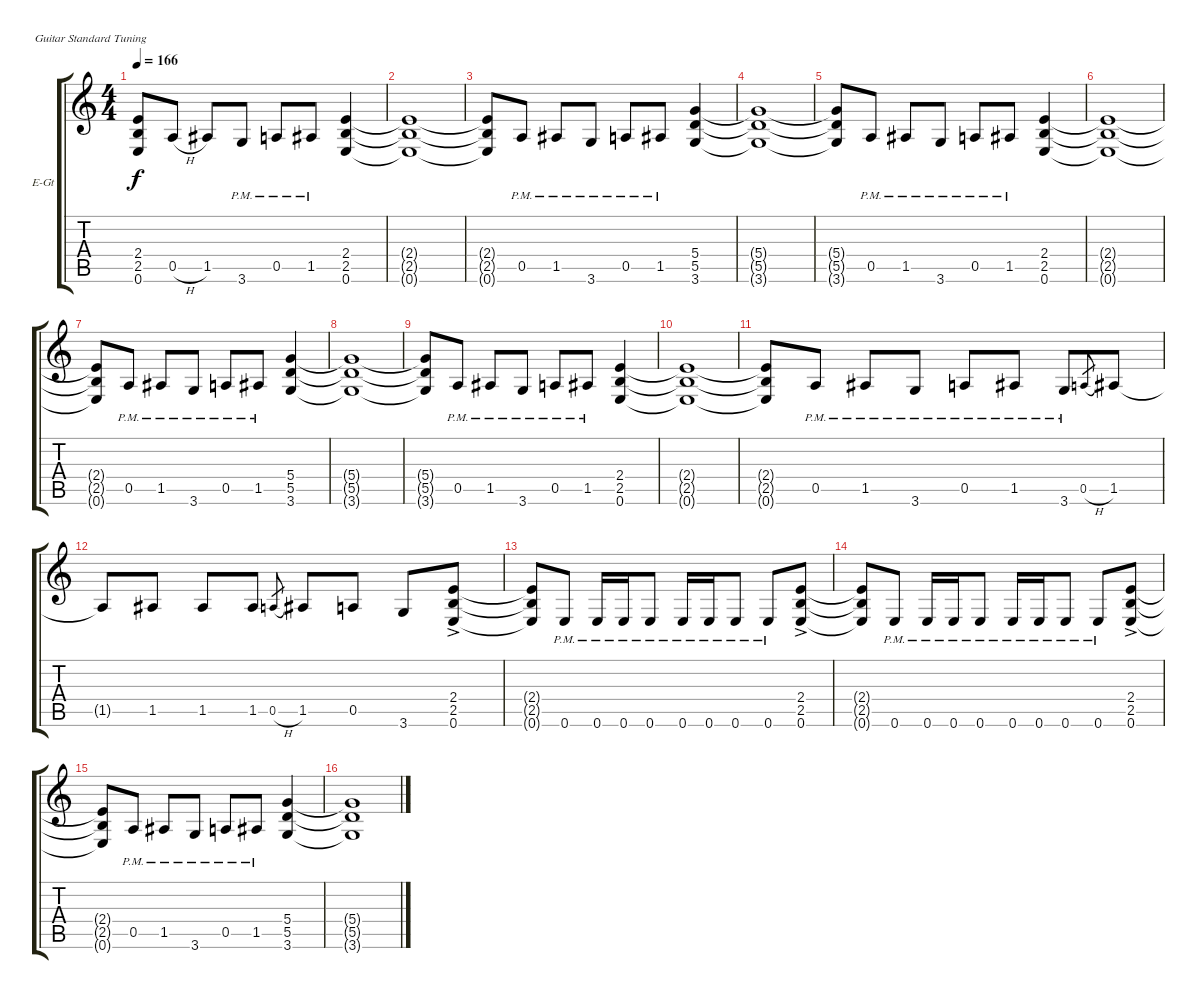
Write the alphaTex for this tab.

\defaultSystemsLayout 4
\bracketExtendMode groupsimilarinstruments
\firstSystemTrackNameOrientation horizontal
\otherSystemsTrackNameOrientation horizontal
\track ("Kirk Hammett (Rhythm)" "E-Gt") {instrument distortionguitar}
\staff {score tabs}
\tuning (E4 B3 G3 D3 A2 E2)
\ts (4 4)
\tempo 166
\clef g2
\ks c
(0.6{t} 2.5{t} 2.4{t}).8{dy f} 0.5{h}.8 1.5.8 3.6{pm}.8 0.5{pm}.8 1.5{pm}.8 (0.6 2.5 2.4).4 |
(0.6{t} 2.5{t} 2.4{t}).1 |
(0.6{t} 2.5{t} 2.4{t}).8 0.5{pm}.8 1.5{pm}.8 3.6{pm}.8 0.5{pm}.8 1.5{pm}.8 (3.6 5.5 5.4).4 |
(3.6{t} 5.5{t} 5.4{t}).1 |
(3.6{t} 5.5{t} 5.4{t}).8 0.5{pm}.8 1.5{pm}.8 3.6{pm}.8 0.5{pm}.8 1.5{pm}.8 (0.6 2.5 2.4).4 |
(0.6{t} 2.5{t} 2.4{t}).1 |
(0.6{t} 2.5{t} 2.4{t}).8 0.5{pm}.8 1.5{pm}.8 3.6{pm}.8 0.5{pm}.8 1.5{pm}.8 (3.6 5.5 5.4).4 |
(3.6{t} 5.5{t} 5.4{t}).1 |
(3.6{t} 5.5{t} 5.4{t}).8 0.5{pm}.8 1.5{pm}.8 3.6{pm}.8 0.5{pm}.8 1.5{pm}.8 (0.6 2.5 2.4).4 |
(2.4{t} 2.5{t} 0.6{t}).1 |
(2.4{t} 2.5{t} 0.6{t}).8 0.5{pm}.8 1.5{pm}.8 3.6{pm}.8 0.5{pm}.8 1.5{pm}.8 3.6{pm}.8 0.5{h}.8{gr} 1.5.8 |
1.5{t}.8 1.5.8 1.5.8 1.5.8 0.5{h}.8{gr} 1.5.8 0.5.8 3.6.8 (0.6{ac} 2.5{ac} 2.4{ac}).8 |
(0.6{t} 2.5{t} 2.4{t}).8 0.6{pm}.8 0.6{pm}.16 0.6{pm}.16 0.6{pm}.8 0.6{pm}.16 0.6{pm}.16 0.6{pm}.8 0.6{pm}.8 (0.6{ac} 2.5{ac} 2.4{ac}).8 |
(0.6{t} 2.5{t} 2.4{t}).8 0.6{pm}.8 0.6{pm}.16 0.6{pm}.16 0.6{pm}.8 0.6{pm}.16 0.6{pm}.16 0.6{pm}.8 0.6{pm}.8 (0.6{ac} 2.5{ac} 2.4{ac}).8 |
(0.6{t} 2.5{t} 2.4{t}).8 0.5{pm}.8 1.5{pm}.8 3.6{pm}.8 0.5{pm}.8 1.5{pm}.8 (3.6 5.5 5.4).4 |
(3.6{t} 5.5{t} 5.4{t}).1
